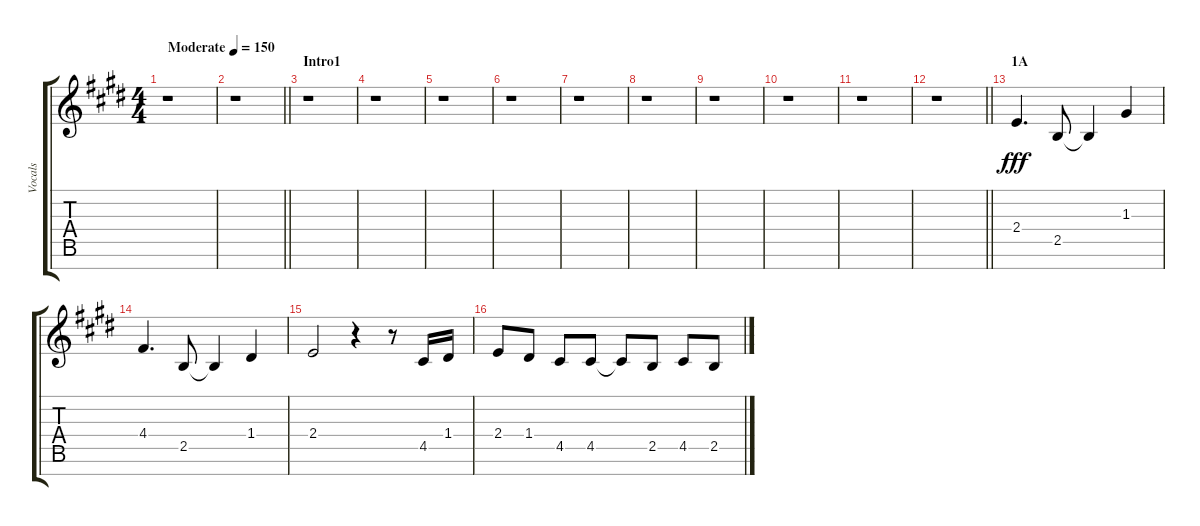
\track ("Vocals" "Vocals") {instrument voiceoohs}
\staff {score tabs}
\tuning (E5 B4 G4 D4 A3 E3 B2) {hide}
\ts (4 4)
\tempo (150 "Moderate")
\clef g2
\ks e
r.1{dy fff instrument voiceoohs} |
\barLineRight lightlight
r.1 |
\section ("" "Intro1")
r.1 |
r.1 |
r.1 |
r.1 |
r.1 |
r.1 |
r.1 |
r.1 |
r.1 |
\barLineRight lightlight
r.1 |
\section ("" "1A")
2.4.4{d} 2.5.8 2.5{t}.4 1.3.4 |
4.4.4{d} 2.5.8 2.5{t}.4 1.4.4 |
2.4.2 r.4 r.8 4.5.16 1.4.16 |
2.4.8 1.4.8 4.5.8 4.5.8 4.5{t}.8 2.5.8 4.5.8 2.5.8
